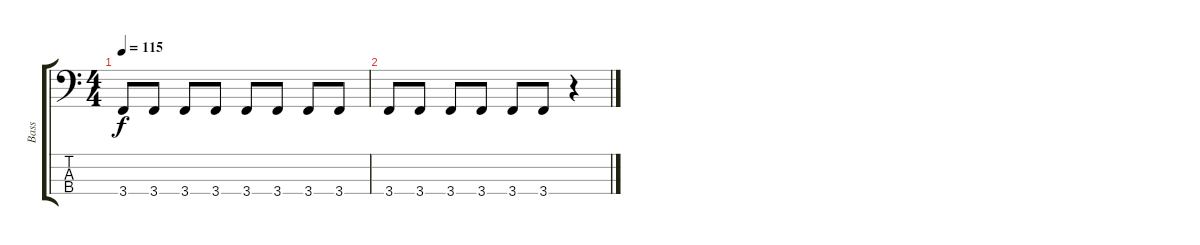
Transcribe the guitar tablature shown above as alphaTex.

\track ("Bass" "Bass") {instrument electricbassfinger}
\staff {score tabs}
\tuning (F2 C2 G1 D1) {hide}
\ts (4 4)
\tempo 115
\clef f4
\ks c
3.4.8{dy f} 3.4.8 3.4.8 3.4.8 3.4.8 3.4.8 3.4.8 3.4.8 |
3.4.8 3.4.8 3.4.8 3.4.8 3.4.8 3.4.8 r.4
